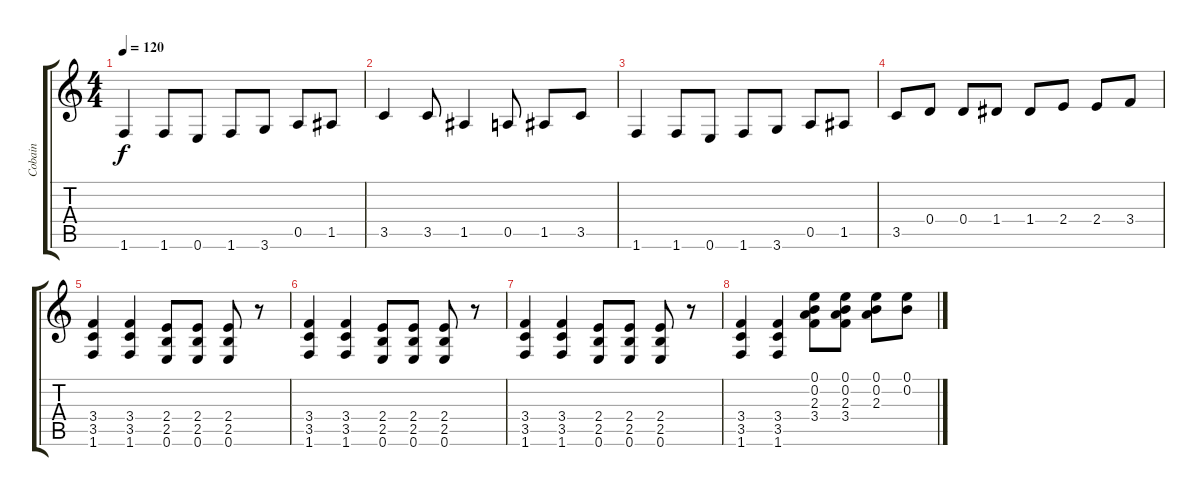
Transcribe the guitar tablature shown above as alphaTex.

\track ("Cobain" "Cobain") {instrument distortionguitar}
\staff {score tabs}
\tuning (E4 B3 G3 D3 A2 E2) {hide}
\ts (4 4)
\tempo 120
\clef g2
\ks c
1.6.4{dy f} 1.6.8 0.6.8 1.6.8 3.6.8 0.5.8 1.5.8 |
3.5.4 3.5.8 1.5.4 0.5.8 1.5.8 3.5.8 |
1.6.4 1.6.8 0.6.8 1.6.8 3.6.8 0.5.8 1.5.8 |
3.5.8 0.4.8 0.4.8 1.4.8 1.4.8 2.4.8 2.4.8 3.4.8 |
(3.4 3.5 1.6).4 (3.4 3.5 1.6).4 (2.4 2.5 0.6).8{instrument electricguitarmuted} (2.4 2.5 0.6).8 (2.4 2.5 0.6).8 r.8 |
(3.4 3.5 1.6).4{instrument distortionguitar} (3.4 3.5 1.6).4 (2.4 2.5 0.6).8{instrument electricguitarmuted} (2.4 2.5 0.6).8 (2.4 2.5 0.6).8 r.8 |
(3.4 3.5 1.6).4{instrument distortionguitar} (3.4 3.5 1.6).4 (2.4 2.5 0.6).8{instrument electricguitarmuted} (2.4 2.5 0.6).8 (2.4 2.5 0.6).8 r.8 |
(3.4 3.5 1.6).4{instrument distortionguitar} (3.4 3.5 1.6).4 (0.1 0.2 2.3 3.4).8{instrument distortionguitar} (0.1 0.2 2.3 3.4).8 (0.1 0.2 2.3).8 (0.1 0.2).8
